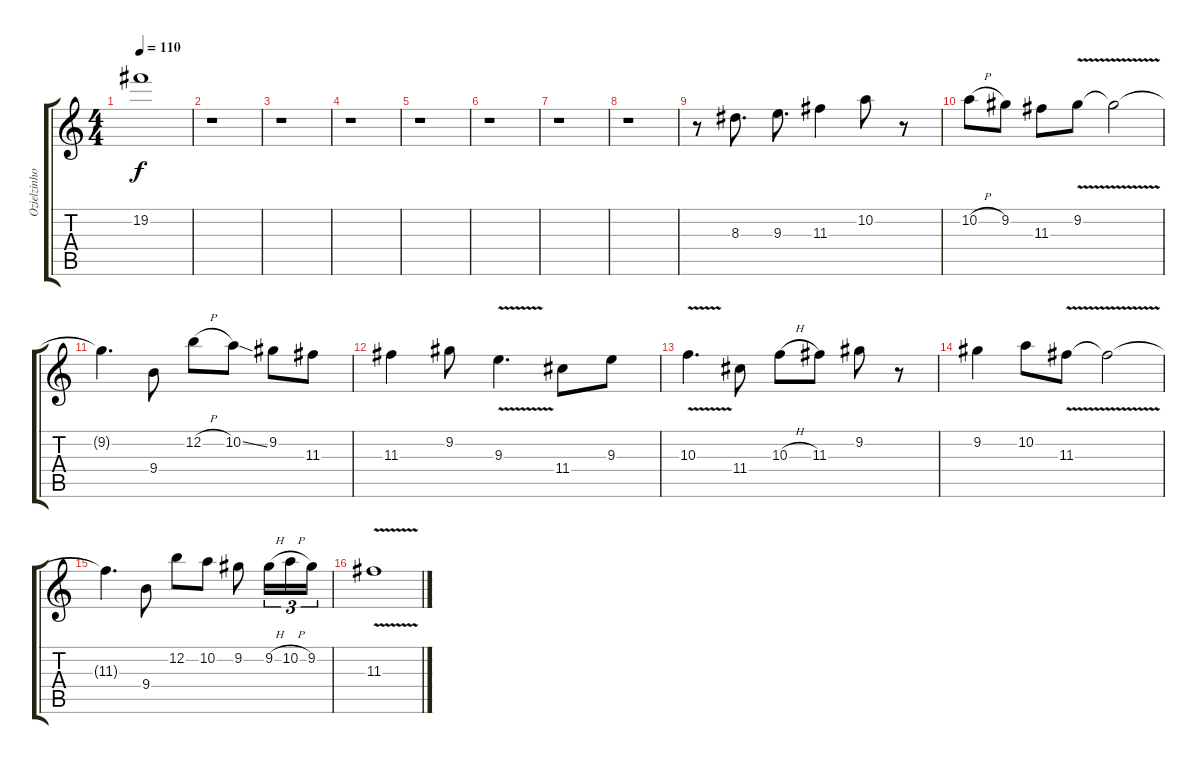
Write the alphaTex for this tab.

\track ("Ozielzinho" "Ozielzinho") {instrument overdrivenguitar}
\staff {score tabs}
\tuning (E4 B3 G3 D3 A2 E2) {hide}
\ts (4 4)
\tempo 110
\clef g2
\ks c
19.2{t}.1{dy f volume 0} |
r.1 |
r.1 |
r.1 |
r.1 |
r.1 |
r.1 |
r.1 |
r.8{volume 16 instrument electricguitarjazz} 8.3.8{d} 9.3.8{d} 11.3.4 10.2.8 r.8 |
10.2{h}.8 9.2.8 11.3.8 9.2{v}.8 9.2{t}.2 |
9.2{t}.4{d} 9.4.8 12.2{h}.8 10.2{ss}.8 9.2.8 11.3.8 |
11.3.4 9.2.8 9.3{v}.4{d} 11.4.8 9.3.8 |
10.3{v}.4{d} 11.4.8 10.3{h}.8 11.3.8 9.2.8 r.8 |
9.2.4 10.2.8 11.3{v}.8 11.3{t}.2 |
11.3{t}.4{d} 9.4.8 12.2.8 10.2.8 9.2.8 9.2{h}.16{tu (3 2)} 10.2{h}.16{tu (3 2)} 9.2.16{tu (3 2)} |
11.3{v}.1
